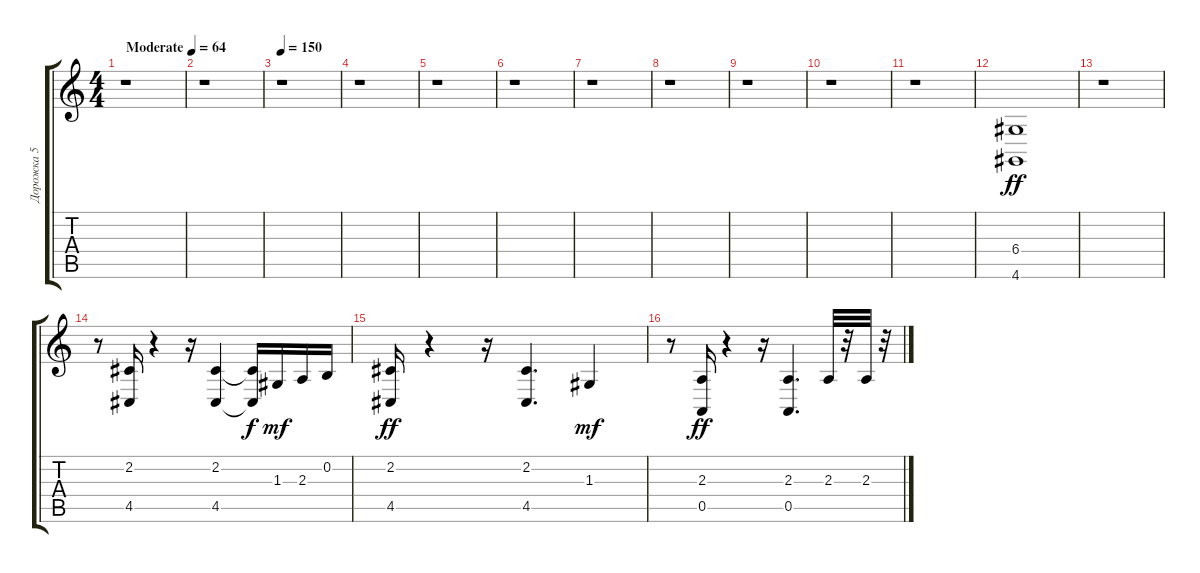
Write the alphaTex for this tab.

\track ("Дорожка 5" "Дорожка 5") {instrument acousticgrandpiano}
\staff {score tabs}
\tuning (E4 B3 G3 D3 A2 E2) {hide}
\ts (4 4)
\tempo (64 "Moderate")
\tempo 150
\tempo (64 "Moderate")
\clef g2
\ks c
r.1{dy ff instrument acousticgrandpiano} |
r.1 |
\tempo 150
r.1 |
r.1 |
r.1 |
r.1 |
r.1 |
r.1 |
r.1 |
r.1 |
r.1 |
(6.4 4.6).1{instrument overdrivenguitar} |
r.1 |
r.8 (2.2 4.5).16{volume 16} r.4 r.16 (2.2 4.5).4 (2.2{t} 4.5{t}).16{dy f} 1.3.16{dy mf} 2.3.16 0.2.16 |
(2.2 4.5).16{dy ff} r.4 r.16 (2.2 4.5).4{d} 1.3.4{dy mf} |
r.8 (2.3 0.5).16{dy ff} r.4 r.16 (2.3 0.5).4{d} 2.3.32 r.32 2.3.32 r.32
